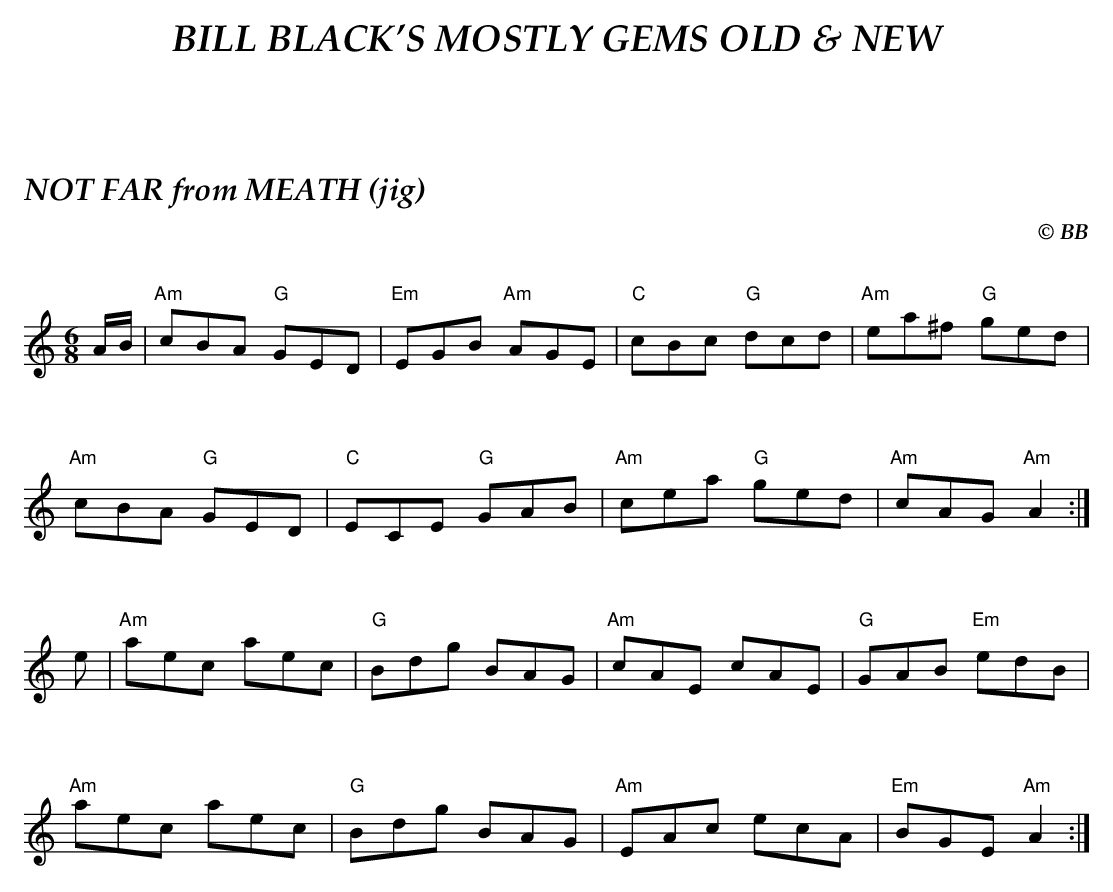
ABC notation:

X:1
T:NOT FAR from MEATH (jig)
C:© BB
L:1/8
Q:1/4=160
M:6/8
K:Am
A/B/| "Am"cBA "G"GED|"Em"EGB "Am"AGE|"C"cBc "G"dcd|"Am"ea^f "G"ged|
"Am"cBA "G"GED|"C"ECE "G"GAB|"Am"cea "G"ged|"Am"cAG "Am"A2 :|
e|"Am"aec aec|"G"Bdg BAG|"Am"cAE cAE|"G"GAB "Em"edB|
"Am"aec aec|"G"Bdg BAG|"Am"EAc ecA|"Em"BGE "Am"A2 :|
